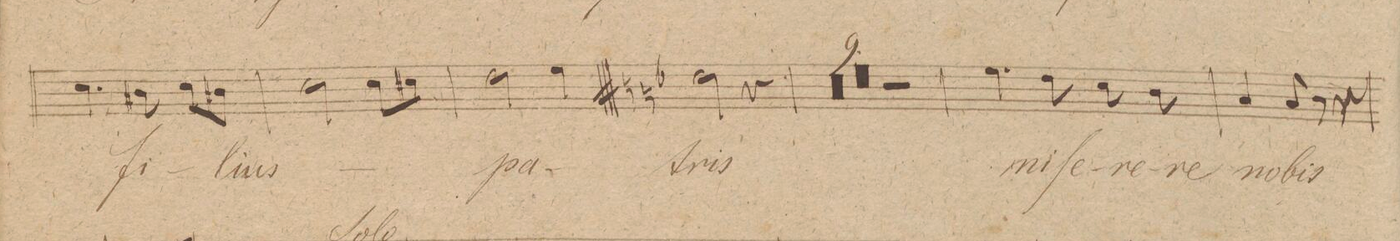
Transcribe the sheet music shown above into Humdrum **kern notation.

**kern	**text	**dynam
*I"Tenore.	*	*
*clefC4	*	*
*k[f#c#]	*	*
*met(c|)	*	*
*M3/4	*	*
4.B\	fi-	.
8A#X\	-li-	.
8B\L	-us	.
8A#X\J	.	.
=96	=96	=96
2B\	.	.
8B\L	.	.
8B#X\J	.	.
=97	=97	=97
2c#\	pa-	.
4d\	.	.
=98||	=98||	=98||
*k[b-]	*	*
*d:	*	*
2c\	-tris	.
4r	.	.
=99	=99	=99
0.r	.	.
=100	=100	=100
=101	=101	=101
=102	=102	=102
=103	=103	=103
0.r	.	.
=104	=104	=104
=105	=105	=105
=106	=106	=106
=107	=107	=107
2.r	.	.
=108	=108	=108
4.d\	mi-	.
8c\	-ſe-	.
8B-\	-re-	.
8A\	-re	.
=109	=109	=109
4G/	no-	.
8G/	-bis	.
8r	.	.
4r	.	.
=110	=110	=110
*-	*-	*-
